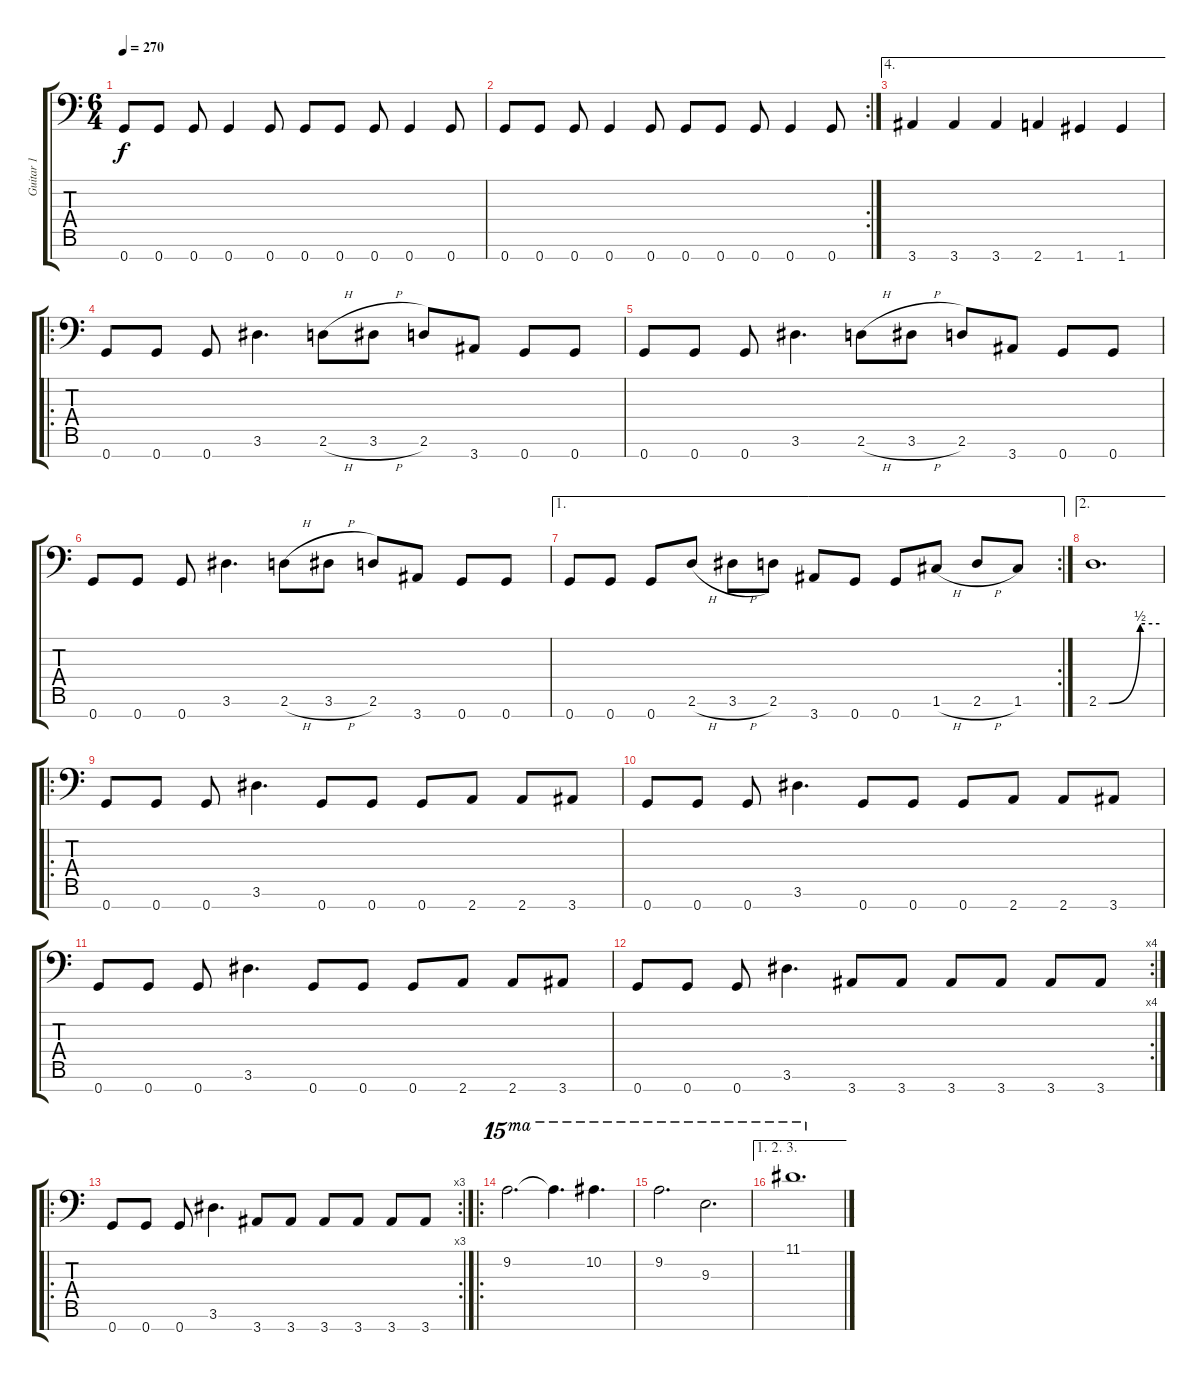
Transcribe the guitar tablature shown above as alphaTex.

\track ("Guitar 1" "Guitar 1") {instrument overdrivenguitar}
\staff {score tabs}
\tuning (E4 C4 G3 C3 G2 C2 G1) {hide}
\ts (6 4)
\tempo 270
\clef f4
\ks c
0.7.8{dy f} 0.7.8 0.7.8 0.7.4 0.7.8 0.7.8 0.7.8 0.7.8 0.7.4 0.7.8 |
\rc 2
0.7.8 0.7.8 0.7.8 0.7.4 0.7.8 0.7.8 0.7.8 0.7.8 0.7.4 0.7.8 |
\ae 4
3.7.4 3.7.4 3.7.4 2.7.4 1.7.4 1.7.4 |
\ro
0.7.8 0.7.8 0.7.8 3.6.4{d} 2.6{h}.8 3.6{h}.8 2.6.8 3.7.8 0.7.8 0.7.8 |
0.7.8 0.7.8 0.7.8 3.6.4{d} 2.6{h}.8 3.6{h}.8 2.6.8 3.7.8 0.7.8 0.7.8 |
0.7.8 0.7.8 0.7.8 3.6.4{d} 2.6{h}.8 3.6{h}.8 2.6.8 3.7.8 0.7.8 0.7.8 |
\ae 1
\rc 2
0.7.8 0.7.8 0.7.8 2.6{h}.8 3.6{h}.8 2.6.8 3.7.8 0.7.8 0.7.8 1.6{h}.8 2.6{h}.8 1.6.8 |
\ae 2
2.6{be (custom 0 0 10 0 41 2 60 2)}.1{d} |
\ro
0.7.8 0.7.8 0.7.8 3.6.4{d} 0.7.8 0.7.8 0.7.8 2.7.8 2.7.8 3.7.8 |
0.7.8 0.7.8 0.7.8 3.6.4{d} 0.7.8 0.7.8 0.7.8 2.7.8 2.7.8 3.7.8 |
0.7.8 0.7.8 0.7.8 3.6.4{d} 0.7.8 0.7.8 0.7.8 2.7.8 2.7.8 3.7.8 |
\rc 4
0.7.8 0.7.8 0.7.8 3.6.4{d} 3.7.8 3.7.8 3.7.8 3.7.8 3.7.8 3.7.8 |
\ro
\rc 3
0.7.8 0.7.8 0.7.8 3.6.4{d} 3.7.8 3.7.8 3.7.8 3.7.8 3.7.8 3.7.8 |
\ro
9.2.2{d ot 15ma} 9.2{t}.4{d ot 15ma} 10.2.4{d ot 15ma} |
9.2.2{d ot 15ma} 9.3.2{d ot 15ma} |
\ae (1 2 3)
11.1.1{d ot 15ma}
